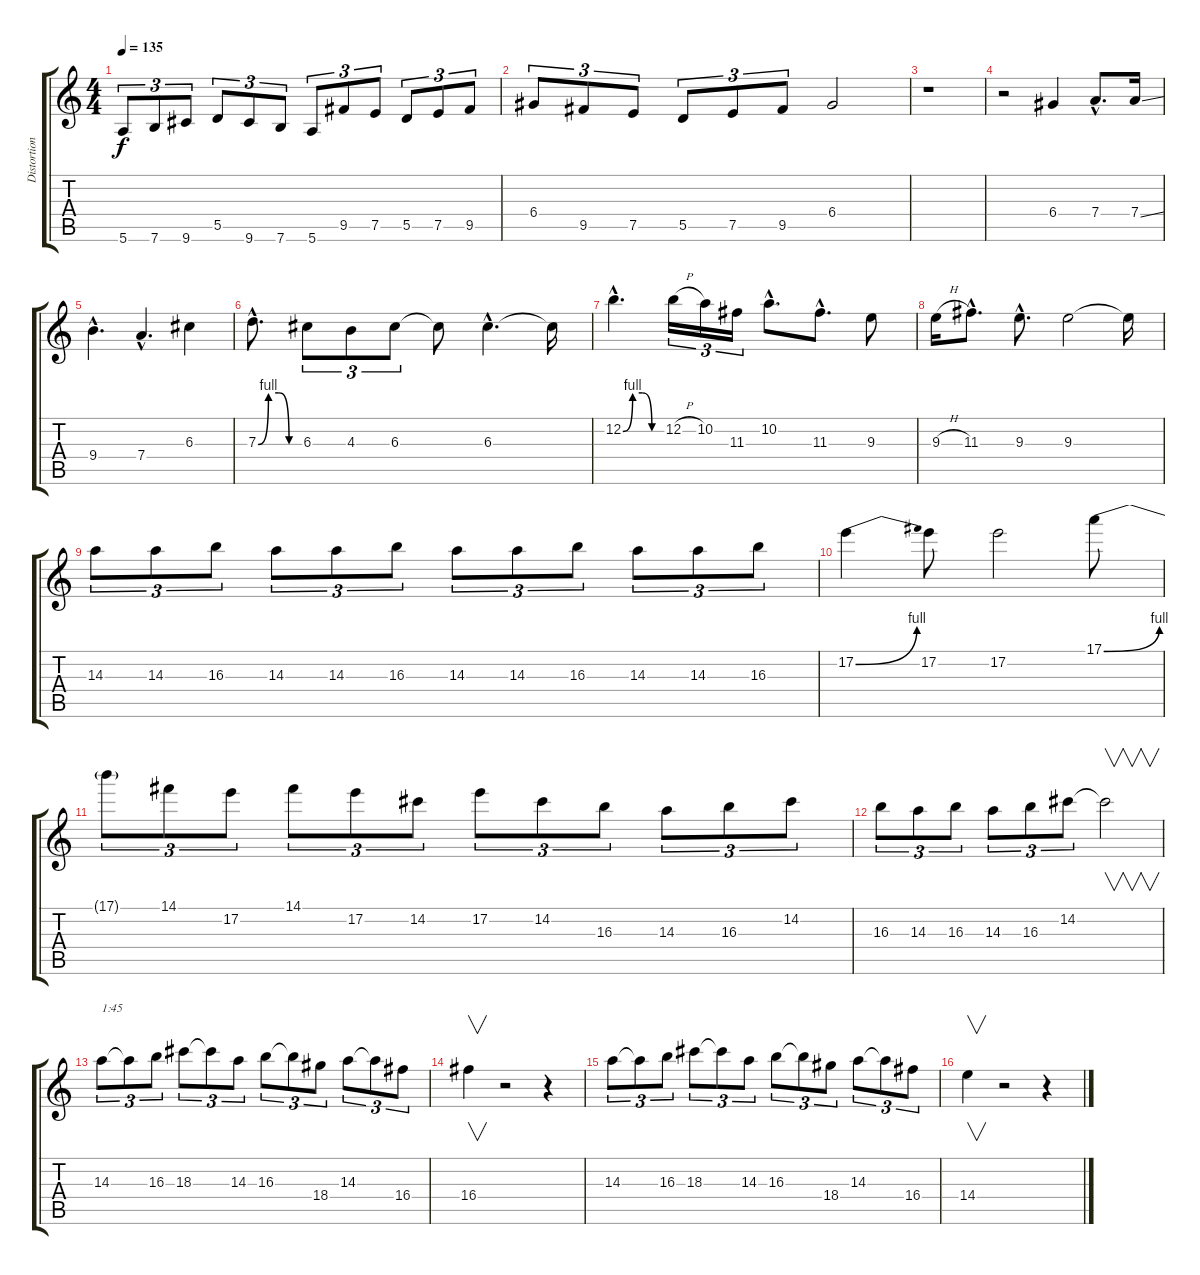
\track ("Distortion" "Distortion") {instrument distortionguitar}
\staff {score tabs}
\tuning (E4 B3 G3 D3 A2 E2) {hide}
\ts (4 4)
\tempo 135
\clef g2
\ks c
5.6.8{tu (3 2) dy f} 7.6.8{tu (3 2)} 9.6.8{tu (3 2)} 5.5.8{tu (3 2)} 9.6.8{tu (3 2)} 7.6.8{tu (3 2)} 5.6.8{tu (3 2)} 9.5.8{tu (3 2)} 7.5.8{tu (3 2)} 5.5.8{tu (3 2)} 7.5.8{tu (3 2)} 9.5.8{tu (3 2)} |
6.4.8{tu (3 2)} 9.5.8{tu (3 2)} 7.5.8{tu (3 2)} 5.5.8{tu (3 2)} 7.5.8{tu (3 2)} 9.5.8{tu (3 2)} 6.4.2 |
r.1 |
r.2 6.4.4 7.4{hac}.8{d} 7.4{ss}.16 |
9.4{hac}.4{d} 7.4{hac}.4{d} 6.3.4 |
7.3{be (custom 0 0 15 4 30 4 45 0 60 0) hac}.8{d} 6.3.8{tu (3 2)} 4.3.8{tu (3 2)} 6.3.8{tu (3 2)} 6.3{t}.8 6.3{hac}.4{d} 6.3{t}.16 |
12.2{be (custom 0 0 15 4 30 4 45 0 60 0) hac}.4{d} 12.2{h}.16{tu (3 2)} 10.2.16{tu (3 2)} 11.3.16{tu (3 2)} 10.2{hac}.8{d} 11.3{hac}.8{d} 9.3.8 |
9.3{h}.16 11.3{hac}.8{d} 9.3{hac}.8{d} 9.3.2 9.3{t}.16 |
14.3.8{tu (3 2)} 14.3.8{tu (3 2)} 16.3.8{tu (3 2)} 14.3.8{tu (3 2)} 14.3.8{tu (3 2)} 16.3.8{tu (3 2)} 14.3.8{tu (3 2)} 14.3.8{tu (3 2)} 16.3.8{tu (3 2)} 14.3.8{tu (3 2)} 14.3.8{tu (3 2)} 16.3.8{tu (3 2)} |
17.2{be (bend 0 0 60 4)}.4 17.2.8 17.2.2 17.1{be (bend 0 0 60 4)}.8 |
17.1{t}.8{tu (3 2)} 14.1.8{tu (3 2)} 17.2.8{tu (3 2)} 14.1.8{tu (3 2)} 17.2.8{tu (3 2)} 14.2.8{tu (3 2)} 17.2.8{tu (3 2)} 14.2.8{tu (3 2)} 16.3.8{tu (3 2)} 14.3.8{tu (3 2)} 16.3.8{tu (3 2)} 14.2.8{tu (3 2)} |
16.3.8{tu (3 2)} 14.3.8{tu (3 2)} 16.3.8{tu (3 2)} 14.3.8{tu (3 2)} 16.3.8{tu (3 2)} 14.2.8{tu (3 2)} 14.2{t}.2{v} |
14.3.8{tu (3 2) txt "1:45"} 14.3{t}.8{tu (3 2)} 16.3.8{tu (3 2)} 18.3.8{tu (3 2)} 18.3{t}.8{tu (3 2)} 14.3.8{tu (3 2)} 16.3.8{tu (3 2)} 16.3{t}.8{tu (3 2)} 18.4.8{tu (3 2)} 14.3.8{tu (3 2)} 14.3{t}.8{tu (3 2)} 16.4.8{tu (3 2)} |
16.4.4{v} r.2 r.4 |
14.3.8{tu (3 2)} 14.3{t}.8{tu (3 2)} 16.3.8{tu (3 2)} 18.3.8{tu (3 2)} 18.3{t}.8{tu (3 2)} 14.3.8{tu (3 2)} 16.3.8{tu (3 2)} 16.3{t}.8{tu (3 2)} 18.4.8{tu (3 2)} 14.3.8{tu (3 2)} 14.3{t}.8{tu (3 2)} 16.4.8{tu (3 2)} |
14.4.4{v} r.2 r.4
